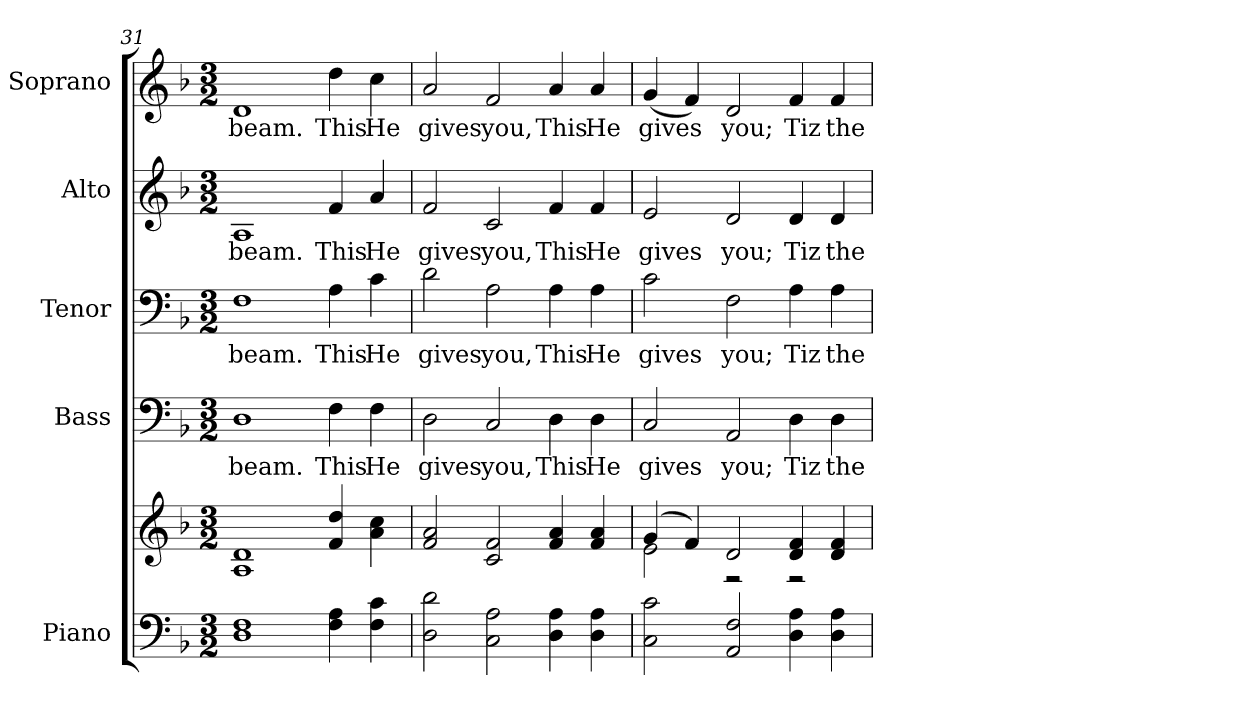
**kern	**kern	**kern	**text	**kern	**text	**kern	**text	**kern	**text
*part5	*part5	*part4	*part4	*part3	*part3	*part2	*part2	*part1	*part1
*staff6	*staff5	*staff4	*staff4	*staff3	*staff3	*staff2	*staff2	*staff1	*staff1
*I"Piano	*	*I"Bass	*	*I"Tenor	*	*I"Alto	*	*I"Soprano	*
*I'Pno.	*	*I'B.	*	*I'T.	*	*I'A.	*	*I'S.	*
!!LO:PB:g=z
*clefF4	*clefG2	*clefF4	*	*clefF4	*	*clefG2	*	*clefG2	*
*k[b-]	*k[b-]	*k[b-]	*	*k[b-]	*	*k[b-]	*	*k[b-]	*
*F:	*F:	*F:	*	*F:	*	*F:	*	*F:	*
*M3/2	*M3/2	*M3/2	*	*M3/2	*	*M3/2	*	*M3/2	*
=31	=31	=31	=31	=31	=31	=31	=31	=31	=31
!	!	!	!LO:LY:b:color=#000000	!	!	!	!	!	!
!	!	!	!	!	!LO:LY:b:color=#000000	!	!	!	!
!	!	!	!	!	!	!	!LO:LY:b:color=#000000	!	!
!	!	!	!	!	!	!	!	!	!LO:LY:b:color=#000000
1Di 1Fi	1Ai 1di	1Di	beam.	1Fi	beam.	1Ai	beam.	1di	beam.
!	!	!	!LO:LY:b:color=#000000	!	!	!	!	!	!
!	!	!	!	!	!LO:LY:b:color=#000000	!	!	!	!
!	!	!	!	!	!	!	!LO:LY:b:color=#000000	!	!
!	!	!	!	!	!	!	!	!	!LO:LY:b:color=#000000
4Fi\ 4Ai	4fi/ 4ddi	4Fi\	This	4Ai\	This	4fi/	This	4ddi\	This
!	!	!	!LO:LY:b:color=#000000	!	!	!	!	!	!
!	!	!	!	!	!LO:LY:b:color=#000000	!	!	!	!
!	!	!	!	!	!	!	!LO:LY:b:color=#000000	!	!
!	!	!	!	!	!	!	!	!	!LO:LY:b:color=#000000
4Fi\ 4ci	4ai\ 4cci	4Fi\	He	4ci\	He	4ai/	He	4cci\	He
=32	=32	=32	=32	=32	=32	=32	=32	=32	=32
!	!	!	!LO:LY:b:color=#000000	!	!	!	!	!	!
!	!	!	!	!	!LO:LY:b:color=#000000	!	!	!	!
!	!	!	!	!	!	!	!LO:LY:b:color=#000000	!	!
!	!	!	!	!	!	!	!	!	!LO:LY:b:color=#000000
2Di\ 2di	2fi/ 2ai	2Di\	gives	2di\	gives	2fi/	gives	2ai/	gives
!	!	!	!LO:LY:b:color=#000000	!	!	!	!	!	!
!	!	!	!	!	!LO:LY:b:color=#000000	!	!	!	!
!	!	!	!	!	!	!	!LO:LY:b:color=#000000	!	!
!	!	!	!	!	!	!	!	!	!LO:LY:b:color=#000000
2Ci\ 2Ai	2ci/ 2fi	2Ci/	you,	2Ai\	you,	2ci/	you,	2fi/	you,
!	!	!	!LO:LY:b:color=#000000	!	!	!	!	!	!
!	!	!	!	!	!LO:LY:b:color=#000000	!	!	!	!
!	!	!	!	!	!	!	!LO:LY:b:color=#000000	!	!
!	!	!	!	!	!	!	!	!	!LO:LY:b:color=#000000
4Di\ 4Ai	4fi/ 4ai	4Di\	This	4Ai\	This	4fi/	This	4ai/	This
!	!	!	!LO:LY:b:color=#000000	!	!	!	!	!	!
!	!	!	!	!	!LO:LY:b:color=#000000	!	!	!	!
!	!	!	!	!	!	!	!LO:LY:b:color=#000000	!	!
!	!	!	!	!	!	!	!	!	!LO:LY:b:color=#000000
4Di\ 4Ai	4fi/ 4ai	4Di\	He	4Ai\	He	4fi/	He	4ai/	He
!!LO:PB:g=z
=33	=33	=33	=33	=33	=33	=33	=33	=33	=33
*	*^	*	*	*	*	*	*	*	*
!	!	!	!	!LO:LY:b:color=#000000	!	!	!	!	!	!
!	!	!	!	!	!	!LO:LY:b:color=#000000	!	!	!	!
!	!	!	!	!	!	!	!	!LO:LY:b:color=#000000	!	!
!	!	!	!	!	!	!	!	!	!	!LO:LY:b:color=#000000
2Ci\ 2ci	(4gi/	2ei\	2Ci/	gives	2ci\	gives	2ei/	gives	(4gi/	gives
.	4fi/)	.	.	.	.	.	.	.	4fi/)	.
!	!	!	!	!LO:LY:b:color=#000000	!	!	!	!	!	!
!	!	!	!	!	!	!LO:LY:b:color=#000000	!	!	!	!
!	!	!	!	!	!	!	!	!LO:LY:b:color=#000000	!	!
!	!	!	!	!	!	!	!	!	!	!LO:LY:b:color=#000000
2AAi/ 2Fi	2di/	2r	2AAi/	you;	2Fi\	you;	2di/	you;	2di/	you;
!	!	!	!	!LO:LY:b:color=#000000	!	!	!	!	!	!
!	!	!	!	!	!	!LO:LY:b:color=#000000	!	!	!	!
!	!	!	!	!	!	!	!	!LO:LY:b:color=#000000	!	!
!	!	!	!	!	!	!	!	!	!	!LO:LY:b:color=#000000
4Di\ 4Ai	4di/ 4fi	2r	4Di\	Tiz	4Ai\	Tiz	4di/	Tiz	4fi/	Tiz
!	!	!	!	!LO:LY:b:color=#000000	!	!	!	!	!	!
!	!	!	!	!	!	!LO:LY:b:color=#000000	!	!	!	!
!	!	!	!	!	!	!	!	!LO:LY:b:color=#000000	!	!
!	!	!	!	!	!	!	!	!	!	!LO:LY:b:color=#000000
4Di\ 4Ai	4di/ 4fi	.	4Di\	the	4Ai\	the	4di/	the	4fi/	the
*	*v	*v	*	*	*	*	*	*	*	*
=	=	=	=	=	=	=	=	=	=
*-	*-	*-	*-	*-	*-	*-	*-	*-	*-
